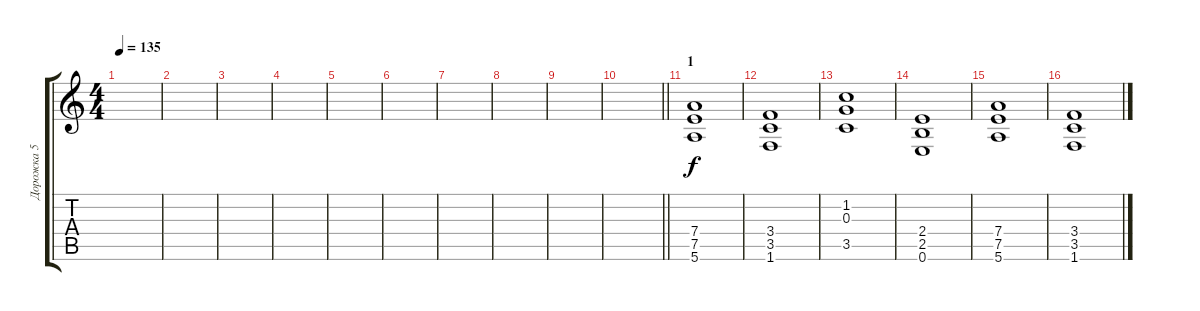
\track ("Дорожка 5" "Дорожка 5") {instrument distortionguitar}
\staff {score tabs}
\tuning (E4 B3 G3 D3 A2 E2) {hide}
\ts (4 4)
\tempo 135
\clef g2
\ks c
|
|
|
|
|
|
|
|
|
\barLineRight lightlight
|
\section ("" "1")
(7.4 7.5 5.6).1 |
(3.4 3.5 1.6).1 |
(1.2 0.3 3.5).1 |
(2.4 2.5 0.6).1 |
(7.4 7.5 5.6).1 |
(3.4 3.5 1.6).1
